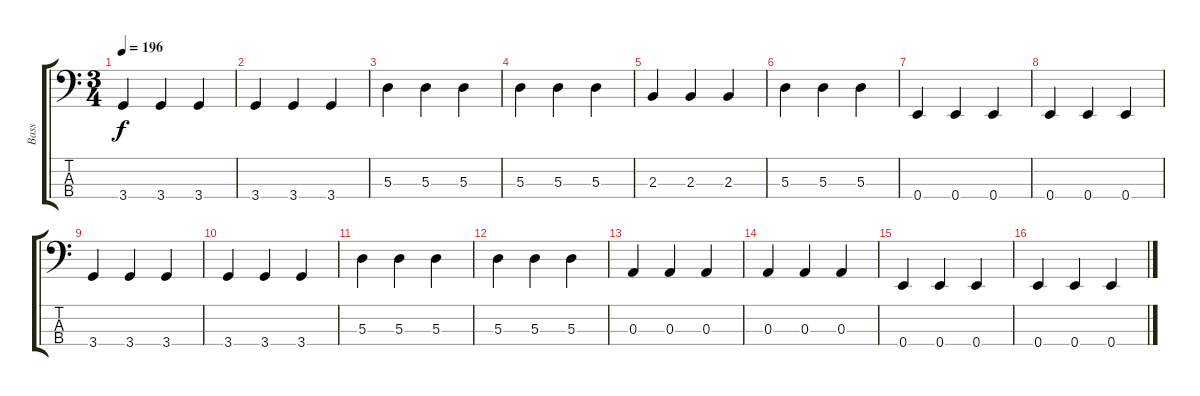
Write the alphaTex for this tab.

\track ("Bass" "Bass") {instrument electricbassfinger}
\staff {score tabs}
\tuning (G2 D2 A1 E1) {hide}
\ts (3 4)
\tempo 196
\clef f4
\ks c
3.4.4{dy f} 3.4.4 3.4.4 |
3.4.4 3.4.4 3.4.4 |
5.3.4 5.3.4 5.3.4 |
5.3.4 5.3.4 5.3.4 |
2.3.4 2.3.4 2.3.4 |
5.3.4 5.3.4 5.3.4 |
0.4.4 0.4.4 0.4.4 |
0.4.4 0.4.4 0.4.4 |
3.4.4 3.4.4 3.4.4 |
3.4.4 3.4.4 3.4.4 |
5.3.4 5.3.4 5.3.4 |
5.3.4 5.3.4 5.3.4 |
0.3.4 0.3.4 0.3.4 |
0.3.4 0.3.4 0.3.4 |
0.4.4 0.4.4 0.4.4 |
0.4.4 0.4.4 0.4.4
